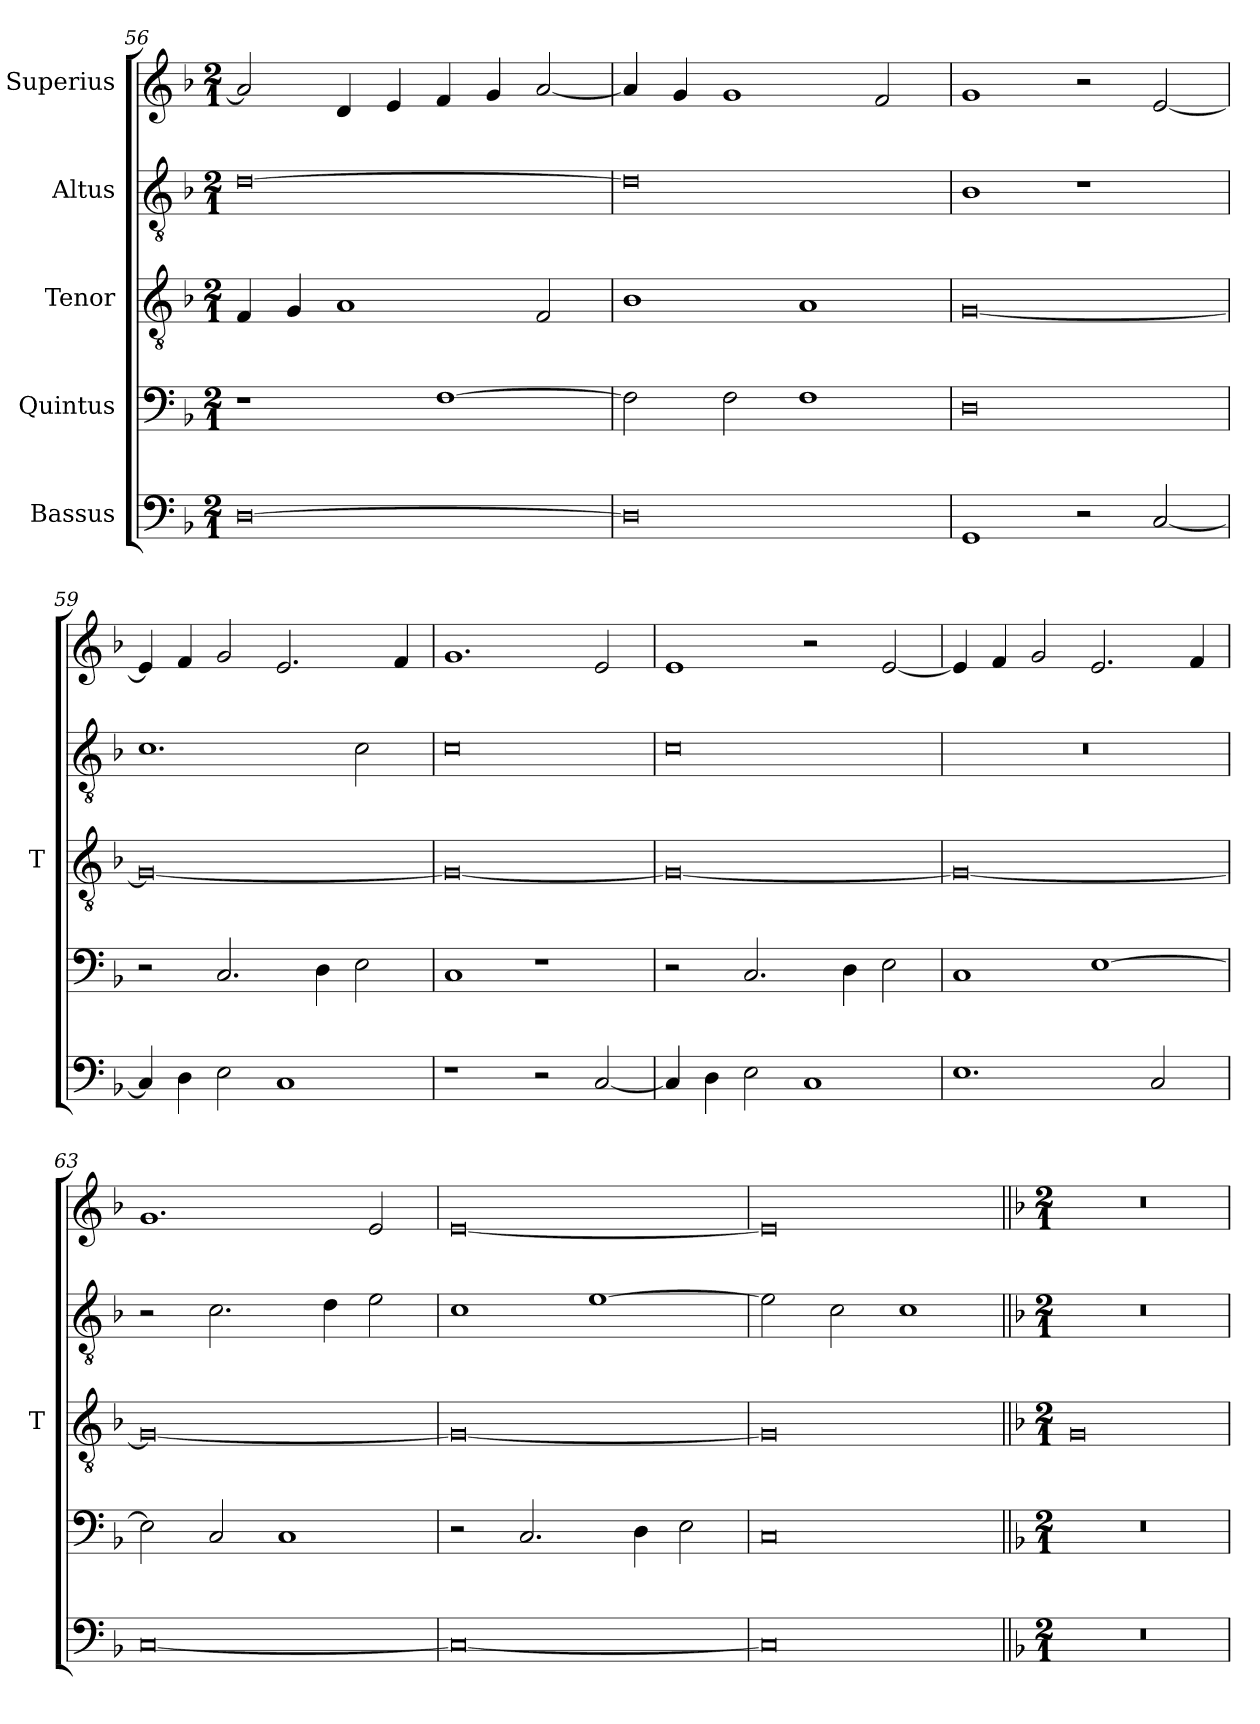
**kern	**kern	**kern	**kern	**kern
*part5	*part4	*part3	*part2	*part1
*staff5	*staff4	*staff3	*staff2	*staff1
*I"Bassus	*I"Quintus	*I"Tenor	*I"Altus	*I"Superius
*	*	*I'T	*	*
*clefF4	*clefF4	*clefGv2	*clefGv2	*clefG2
*k[b-]	*k[b-]	*k[b-]	*k[b-]	*k[b-]
*M2/1	*M2/1	*M2/1	*M2/1	*M2/1
=56	=56	=56	=56	=56
[0D	1r	4F/	[0d	2a/]
.	.	4G/	.	.
.	.	1A	.	4d/
.	.	.	.	4e/
.	[1F	.	.	4f/
.	.	.	.	4g/
.	.	2F/	.	[2a/
=57	=57	=57	=57	=57
0D]	2F\]	1B-	0d]	4a/]
.	.	.	.	4g/
.	2F\	.	.	1g
.	1F	1A	.	.
.	.	.	.	2f/
=58	=58	=58	=58	=58
1GG	0D	[0G	1B-	1g
2r	.	.	1r	2r
[2C/	.	.	.	[2e/
=59	=59	=59	=59	=59
4C/]	2r	0G_	1.c	4e/]
4D\	.	.	.	4f/
2E\	2.C/	.	.	2g/
1C	.	.	.	2.e/
.	4D\	.	.	.
.	2E\	.	2c\	.
.	.	.	.	4f/
=60	=60	=60	=60	=60
1r	1C	0G_	0c	1.g
2r	1r	.	.	.
[2C/	.	.	.	2e/
=61	=61	=61	=61	=61
4C/]	2r	0G_	0c	1e
4D\	.	.	.	.
2E\	2.C/	.	.	.
1C	.	.	.	2r
.	4D\	.	.	.
.	2E\	.	.	[2e/
=62	=62	=62	=62	=62
1.E	1C	0G_	0r	4e/]
.	.	.	.	4f/
.	.	.	.	2g/
.	[1E	.	.	2.e/
2C/	.	.	.	.
.	.	.	.	4f/
=63	=63	=63	=63	=63
[0C	2E\]	0G_	2r	1.g
.	2C/	.	2.c\	.
.	1C	.	.	.
.	.	.	4d\	.
.	.	.	2e\	2e/
=64	=64	=64	=64	=64
0C_	2r	0G_	1c	[0e
.	2.C/	.	.	.
.	.	.	[1e	.
.	4D\	.	.	.
.	2E\	.	.	.
=65	=65	=65	=65	=65
0C]	0C	0G]	2e\]	0e]
.	.	.	2c\	.
.	.	.	1c	.
!!LO:LB:g=z
=66||	=66||	=66||	=66||	=66||
*k[b-]	*k[b-]	*k[b-]	*k[b-]	*k[b-]
*M2/1	*M2/1	*M2/1	*M2/1	*M2/1
0r	0r	0G	0r	0r
=	=	=	=	=
*-	*-	*-	*-	*-
